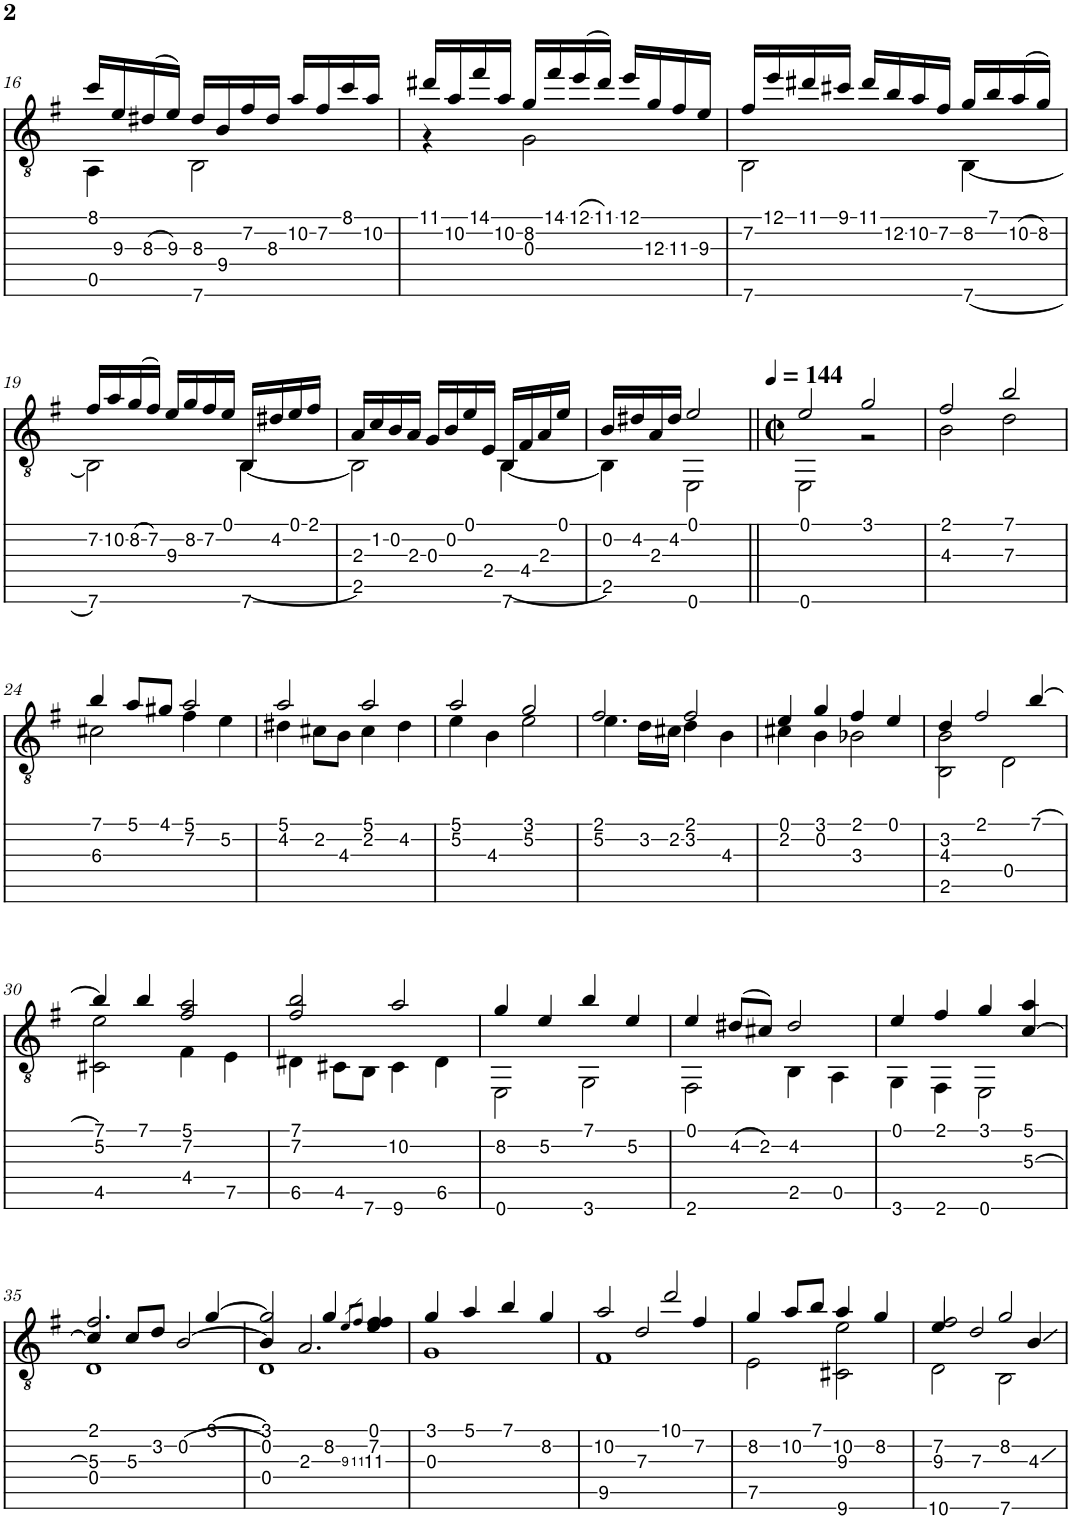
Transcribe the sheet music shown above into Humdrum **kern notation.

**kern	**kern
*part1	*part1
*staff2	*staff1
*I"Guitar	*
*I'Guit.	*
!!LO:PB:g=z
*	*clefGv2
*k[f#]	*k[f#]
*e:	*e:
*M3/4	*M3/4
=16	=16
*^	*^
16ccLL	4AA	16cc/LL	4AA\
16eJ	.	16e/	.
16d#XL	.	(16d#X/	.
16eJJ	.	16e/JJ)	.
16d#LL	2BB	16d#/LL	2BB\
16BJ	.	16B/	.
16f#L	.	16f#/	.
16d#JJ	.	16d#/JJ	.
16aLL	.	16a/LL	.
16f#J	.	16f#/	.
16ccL	.	16cc/	.
16aJJ	.	16a/JJ	.
=17	=17	=17	=17
16dd#XLL	4r	16dd#X/LL	4r
16aJ	.	16a/	.
16ff#L	.	16ff#/	.
16aJJ	.	16a/JJ	.
16gLL	2G	16g/LL	2G\
16ff#J	.	16ff#/	.
16eeL	.	(16ee/	.
16dd#JJ	.	16dd#/JJ)	.
16eeLL	.	16ee/LL	.
16gJ	.	16g/	.
16f#L	.	16f#/	.
16eJJ	.	16e/JJ	.
=18	=18	=18	=18
16f#LL	2BB	16f#/LL	2BB\
16eeJ	.	16ee/	.
16dd#XL	.	16dd#X/	.
16cc#XJJ	.	16cc#X/JJ	.
16dd#LL	.	16dd#/LL	.
16bJ	.	16b/	.
16aL	.	16a/	.
16f#JJ	.	16f#/JJ	.
16gLL	[4BB	16g/LL	[4BB\
16bJ	.	16b/	.
16aL	.	(16a/	.
16gJJ	.	16g/JJ)	.
!!LO:LB:g=z	!!
=19	=19	=19	=19
16f#LL	2BB]	16f#/LL	2BB\]
16aJ	.	16a/	.
16gL	.	(16g/	.
16f#JJ	.	16f#/JJ)	.
16eLL	.	16e/LL	.
16gJ	.	16g/	.
16f#L	.	16f#/	.
16eJJ	.	16e/JJ	.
16BBLL	[4BB	16BB/LL	[4BB\
16d#XJ	.	16d#X/	.
16eL	.	16e/	.
16f#JJ	.	16f#/JJ	.
=20	=20	=20	=20
16ALL	2BB]	16A/LL	2BB\]
16cJ	.	16c/	.
16BL	.	16B/	.
16AJJ	.	16A/JJ	.
16GLL	.	16G/LL	.
16BJ	.	16B/	.
16eL	.	16e/	.
16EJJ	.	16E/JJ	.
16BBLL	[4BB	16BB/LL	[4BB\
16F#J	.	16F#/	.
16AL	.	16A/	.
16eJJ	.	16e/JJ	.
=21	=21	=21	=21
16BLL	4BB]	16B/LL	4BB\]
16d#XJ	.	16d#X/	.
16AL	.	16A/	.
16d#JJ	.	16d#/JJ	.
2e	2EE	2e/	2EE\
=22||	=22||	=22||	=22||
*M2/2	*	*M2/2	*
*met(c|)	*	*met(c|)	*
*	*	*MM144	*
2e	2EE	2e/	2EE\
2g	2r	2g/	2r
=23	=23	=23	=23
2f#	2B	2f#/	2B\
2b	2d	2b/	2d\
!!LO:LB:g=z	!!
=24	=24	=24	=24
4b	2c#X	4b/	2c#X\
8aL	.	8a/L	.
8g#XJ	.	8g#X/J	.
2a	4f#	2a/	4f#\
.	4e	.	4e\
=25	=25	=25	=25
2a	4d#X	2a/	4d#X\
.	8c#XL	.	8c#X\L
.	8BJ	.	8B\J
2a	4c#	2a/	4c#\
.	4d#	.	4d#\
=26	=26	=26	=26
2a	4e	2a/	4e\
.	4B	.	4B\
2g	2e	2g/	2e\
=27	=27	=27	=27
2f#	4.e	2f#/	4.e\
.	16dLL	.	16d\LL
.	16c#XJJ	.	16c#X\JJ
2f#	4d	2f#/	4d\
.	4B	.	4B\
=28	=28	=28	=28
4e	4c#X	4e/	4c#X\
4g	4B	4g/	4B\
4f#	2B-X	4f#/	2B-X\
4e	.	4e/	.
=29	=29	=29	=29
4d	2BB 2B	4d/	2BB\ 2B\
2f#	.	2f#/	.
.	2D	.	2D\
[4b	.	[4b/	.
!!LO:LB:g=z	!!
=30	=30	=30	=30
4b]	2C#X 2e	4b/]	2C#X\ 2e\
4b	.	4b/	.
2f# 2a	4F#	2f#/ 2a/	4F#\
.	4E	.	4E\
=31	=31	=31	=31
2f# 2b	4D#X	2f#/ 2b/	4D#X\
.	8C#XL	.	8C#X\L
.	8BBJ	.	8BB\J
2a	4C#	2a/	4C#\
.	4D#	.	4D#\
=32	=32	=32	=32
4g	2EE	4g/	2EE\
4e	.	4e/	.
4b	2GG	4b/	2GG\
4e	.	4e/	.
=33	=33	=33	=33
4e	2FF#	4e/	2FF#\
8d#XL	.	(8d#X/L	.
8c#XJ	.	8c#X/J)	.
2d#	4BB	2d#/	4BB\
.	4AA	.	4AA\
=34	=34	=34	=34
4e	4GG	4e/	4GG\
4f#	4FF#	4f#/	4FF#\
4g	2EE	4g/	2EE\
[4c 4a	.	[4c/ 4a/	.
!!LO:LB:g=z
=35	=35	=35	=35
*	*^	*	*^
2.f#	1D	4c]	2.f#/	1D	4c/]
.	.	8cL	.	.	8c/L
.	.	8dJ	.	.	8d/J
.	.	[2B	.	.	[2B/
[4g	.	.	[4g/	.	.
=36	=36	=36	=36	=36	=36
2g]	1D	4B]	2g/]	1D	4B/]
.	.	2.A	.	.	2.A/
4g	.	.	4g/	.	.
qe	.	.	8qe/L	.	.
qf#	.	.	8qf#/J	.	.
4f# 4f# 4e	.	.	4e/ 4f#/ 4f#/	.	.
*	*v	*v	*	*	*
*	*	*	*v	*v
=37	=37	=37	=37
4g	1G	4g/	1G
4a	.	4a/	.
4b	.	4b/	.
4g	.	4g/	.
=38	=38	=38	=38
*	*^	*	*^
2a	1F#	4r	2a/	1F#	4ryy
.	.	2d	.	.	2d/
2dd	.	.	2dd/	.	.
.	.	4f#	.	.	4f#/
*	*v	*v	*	*	*
*	*	*	*v	*v
=39	=39	=39	=39
4g	2E	4g/	2E\
8aL	.	8a/L	.
8bJ	.	8b/J	.
4a	2C#X 2e	4a/	2C#X\ 2e\
4g	.	4g/	.
=40	=40	=40	=40
*	*^	*	*^
2f#	2D	4e	2f#/	2D\	4e/
.	.	2d	.	.	2d/
2g	2BB	.	2g/	2BB\	.
.	.	4B	.	.	4B/
*v	*v	*v	*	*	*
*	*v	*v	*v
=	=
*-	*-
